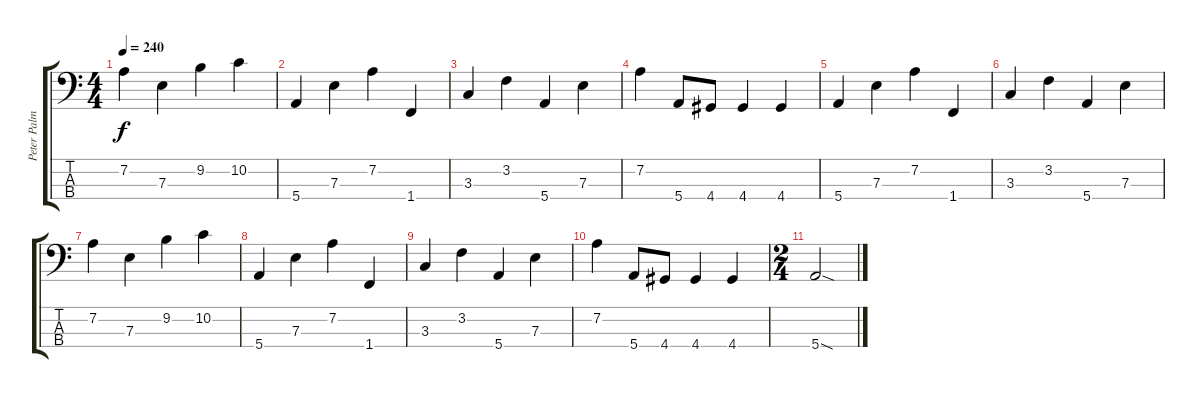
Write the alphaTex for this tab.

\track ("Peter Palmdahl" "Peter Palm") {instrument electricbasspick}
\staff {score tabs}
\tuning (G2 D2 A1 E1) {hide}
\ts (4 4)
\tempo 240
\clef f4
\ks c
7.2.4{dy f} 7.3.4 9.2.4 10.2.4 |
5.4.4 7.3.4 7.2.4 1.4.4 |
3.3.4 3.2.4 5.4.4 7.3.4 |
7.2.4 5.4.8 4.4.8 4.4.4 4.4.4 |
5.4.4 7.3.4 7.2.4 1.4.4 |
3.3.4 3.2.4 5.4.4 7.3.4 |
7.2.4 7.3.4 9.2.4 10.2.4 |
5.4.4 7.3.4 7.2.4 1.4.4 |
3.3.4 3.2.4 5.4.4 7.3.4 |
7.2.4 5.4.8 4.4.8 4.4.4 4.4.4 |
\ts (2 4)
5.4{sod}.2
